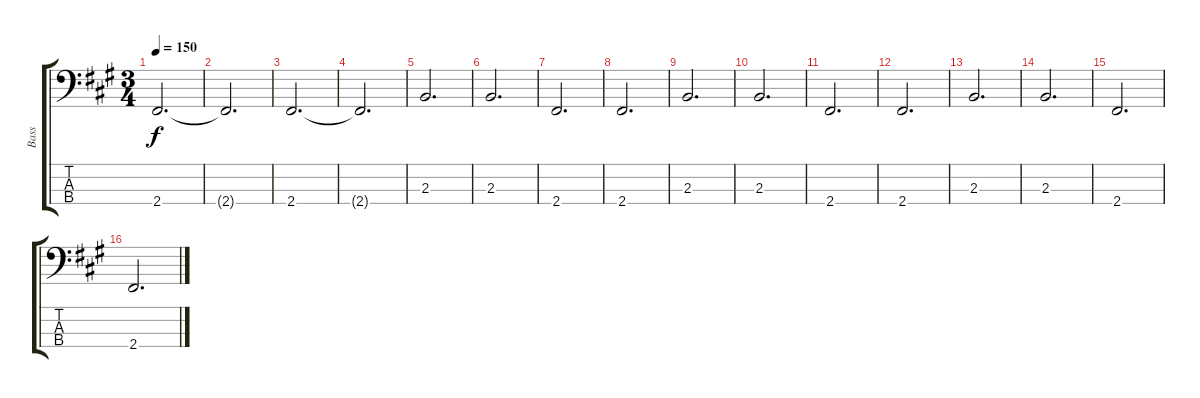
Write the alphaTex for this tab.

\track ("Bass" "Bass") {instrument acousticbass}
\staff {score tabs}
\tuning (G2 D2 A1 E1) {hide}
\ts (3 4)
\tempo 150
\clef f4
\ks f#minor
2.4.2{d dy f} |
2.4{t}.2{d} |
2.4.2{d} |
2.4{t}.2{d} |
2.3.2{d} |
2.3.2{d} |
2.4.2{d} |
2.4.2{d} |
2.3.2{d} |
2.3.2{d} |
2.4.2{d} |
2.4.2{d} |
2.3.2{d} |
2.3.2{d} |
2.4.2{d} |
2.4.2{d}
